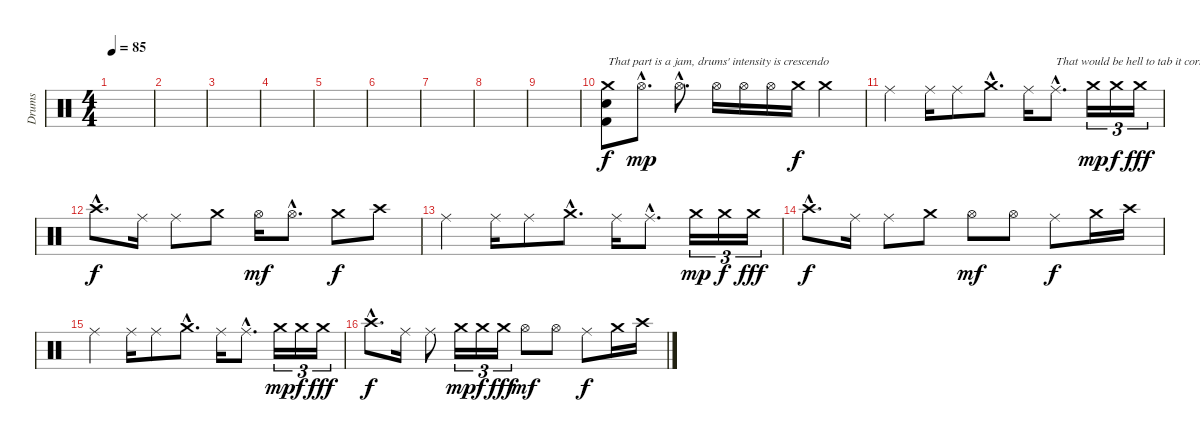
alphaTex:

\track ("Drums" "Drums") {instrument percussion}
\staff {score}
\articulation defaults
\ts (4 4)
\tempo 85
\clef neutral
\ks c
|
|
|
|
|
|
|
|
|
("Crash medium (hit)" "Electric Snare (hit)" "Kick (hit) 2").8{txt "That part is a jam, drums' intensity is crescendo"} "Hi-Hat (open)"{hac}.8{d dy mp} "Hi-Hat (open)"{hac}.8{d} "Hi-Hat (open)".16 "Hi-Hat (open)".16 "Hi-Hat (open)".16 "Crash medium (hit)".16{dy f} "Crash medium (hit)".4 |
"Ride (middle)".4 "Ride (middle)".16 "Ride (middle)".8 "Crash medium (hit)"{hac}.8{d} "Ride (middle)".16 "Ride (middle)"{hac}.8{d txt "That would be hell to tab it correctly"} "Crash medium (hit)".16{tu (3 2) dy mp} "Crash medium (hit)".16{tu (3 2) dy f} "Crash medium (hit)".16{tu (3 2) dy fff} |
"Crash high (hit)"{hac}.8{d dy f} "Ride (middle)".16 "Ride (middle)".8 "Crash medium (hit)".8 "Hi-Hat (open)".16{dy mf} "Hi-Hat (open)"{hac}.8{d} "Crash medium (hit)".8{dy f} "Crash high (hit)".8 |
"Ride (middle)".4 "Ride (middle)".16 "Ride (middle)".8 "Crash medium (hit)"{hac}.8{d} "Ride (middle)".16 "Ride (middle)"{hac}.8{d} "Crash medium (hit)".16{tu (3 2) dy mp} "Crash medium (hit)".16{tu (3 2) dy f} "Crash medium (hit)".16{tu (3 2) dy fff} |
"Crash high (hit)"{hac}.8{d dy f} "Ride (middle)".16 "Ride (middle)".8 "Crash medium (hit)".8 "Hi-Hat (open)".8{dy mf} "Hi-Hat (open)".8 "Ride (middle)".8{dy f} "Crash medium (hit)".16 "Crash high (hit)".16 |
"Ride (middle)".4 "Ride (middle)".16 "Ride (middle)".8 "Crash medium (hit)"{hac}.8{d} "Ride (middle)".16 "Ride (middle)"{hac}.8{d} "Crash medium (hit)".16{tu (3 2) dy mp} "Crash medium (hit)".16{tu (3 2) dy f} "Crash medium (hit)".16{tu (3 2) dy fff} |
"Crash high (hit)"{hac}.8{d dy f} "Ride (middle)".16 "Ride (middle)".8 "Crash medium (hit)".16{tu (3 2) dy mp} "Crash medium (hit)".16{tu (3 2) dy f} "Crash medium (hit)".16{tu (3 2) dy fff} "Hi-Hat (open)".8{dy mf} "Hi-Hat (open)".8 "Ride (middle)".8{dy f} "Crash medium (hit)".16 "Crash high (hit)".16
